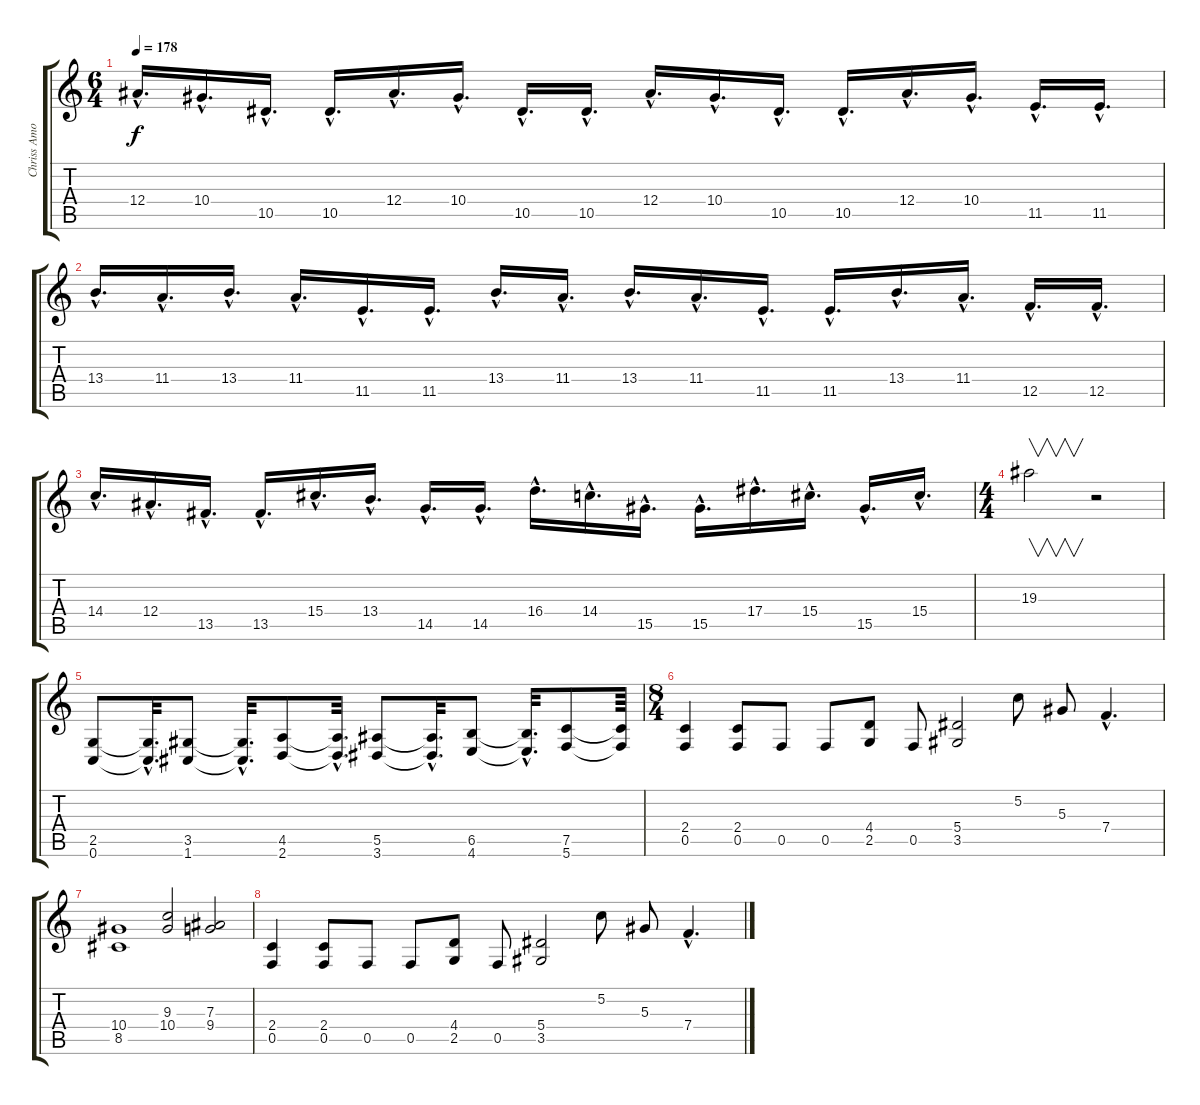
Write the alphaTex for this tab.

\track ("Chriss Amott" "Chriss Amo") {instrument distortionguitar}
\staff {score tabs}
\tuning (C4 G3 Eb3 Bb2 F2 C2) {hide}
\ts (6 4)
\tempo 178
\clef g2
\ks c
12.4{hac}.16{d dy f} 10.4{hac}.16{d} 10.5{hac}.16{d} 10.5{hac}.16{d} 12.4{hac}.16{d} 10.4{hac}.16{d} 10.5{hac}.16{d} 10.5{hac}.16{d} 12.4{hac}.16{d} 10.4{hac}.16{d} 10.5{hac}.16{d} 10.5{hac}.16{d} 12.4{hac}.16{d} 10.4{hac}.16{d} 11.5{hac}.16{d} 11.5{hac}.16{d} |
13.4{hac}.16{d} 11.4{hac}.16{d} 13.4{hac}.16{d} 11.4{hac}.16{d} 11.5{hac}.16{d} 11.5{hac}.16{d} 13.4{hac}.16{d} 11.4{hac}.16{d} 13.4{hac}.16{d} 11.4{hac}.16{d} 11.5{hac}.16{d} 11.5{hac}.16{d} 13.4{hac}.16{d} 11.4{hac}.16{d} 12.5{hac}.16{d} 12.5{hac}.16{d} |
14.4{hac}.16{d} 12.4{hac}.16{d} 13.5{hac}.16{d} 13.5{hac}.16{d} 15.4{hac}.16{d} 13.4{hac}.16{d} 14.5{hac}.16{d} 14.5{hac}.16{d} 16.4{hac}.16{d} 14.4{hac}.16{d} 15.5{hac}.16{d} 15.5{hac}.16{d} 17.4{hac}.16{d} 15.4{hac}.16{d} 15.5{hac}.16{d} 15.4{hac}.16{d} |
\ts (4 4)
19.3.2{v} r.2 |
(2.5 0.6).8 (2.5{hac t} 0.6{hac t}).32{d} (3.5 1.6).8 (3.5{hac t} 1.6{hac t}).32{d} (4.5 2.6).8 (4.5{hac t} 2.6{hac t}).32{d} (5.5 3.6).8 (5.5{hac t} 3.6{hac t}).32{d} (6.5 4.6).8 (6.5{hac t} 4.6{hac t}).32{d} (7.5 5.6).8 (7.5{t} 5.6{t}).64 |
\ts (8 4)
(2.4 0.5).4{instrument distortionguitar} (2.4 0.5).8 0.5.8 0.5.8 (4.4 2.5).8 0.5.8 (5.4 3.5).2 5.2.8 5.3.8 7.4{hac}.4{d} |
(10.4 8.5).1 (9.3 10.4).2 (7.3 9.4).2 |
(2.4 0.5).4 (2.4 0.5).8 0.5.8 0.5.8 (4.4 2.5).8 0.5.8 (5.4 3.5).2 5.2.8 5.3.8 7.4{hac}.4{d}
